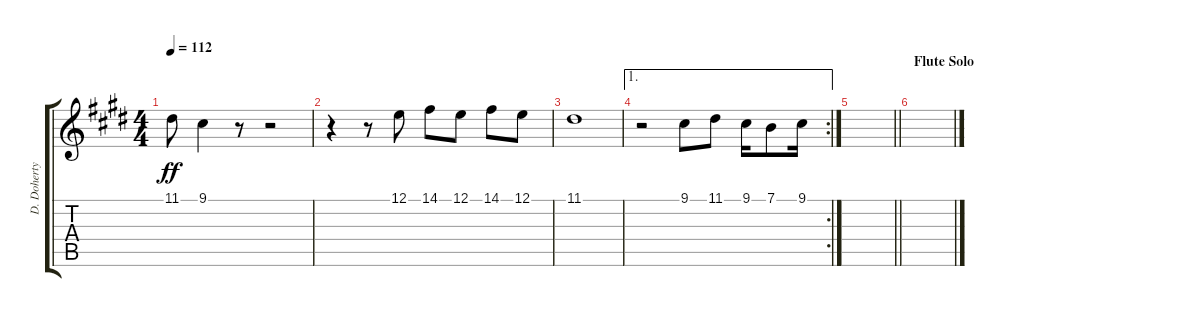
\track ("D. Doherty/J. Phillips" "D. Doherty") {instrument recorder}
\staff {score tabs}
\tuning (E4 B3 G3 D3 A2 E2) {hide}
\ts (4 4)
\tempo 112
\clef g2
\ks e
11.1.8{dy ff} 9.1.4 r.8 r.2 |
r.4 r.8 12.1.8 14.1.8 12.1.8 14.1.8 12.1.8 |
11.1.1 |
\ae 1
\rc 2
r.2 9.1.8 11.1.8 9.1.16 7.1.8 9.1.16 |
\barLineRight lightlight
|
\section ("" "Flute Solo")
